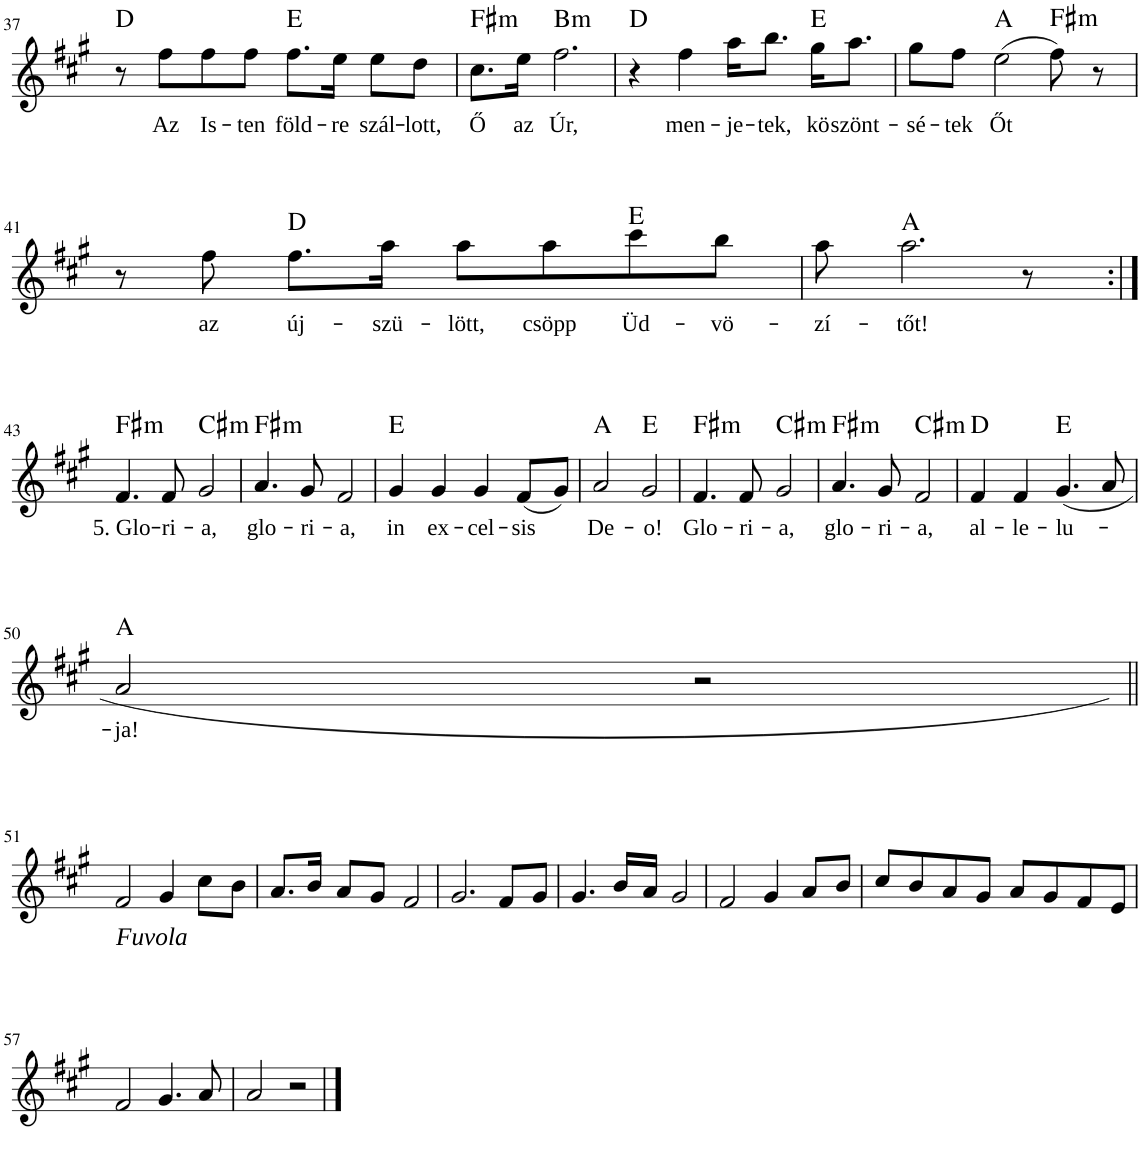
**kern	**text	**harte
*part1	*part1	*part1
*staff1	*staff1	*
*I"Piano	*	*
*I'Pno	*	*
!!LO:PB:g=z
*clefG2	*	*
*k[f#c#g#]	*	*
*M4/4	*	*
*met(c)	*	*
=37	=37	=37
8r	.	D:maj
!	!LO:LY:b	!
8ff#\L	Az	.
!	!LO:LY:b	!
8ff#\	Is-	.
!	!LO:LY:b	!
8ff#\J	-ten	.
!	!LO:LY:b	!
8.ff#\L	föld-	E:maj
!	!LO:LY:b	!
16ee\Jk	-re	.
!	!LO:LY:b	!
8ee\L	szál-	.
!	!LO:LY:b	!
8dd\J	-lott,	.
=38	=38	=38
!	!LO:LY:b	!LO:H:kt=m
8.cc#\L	Ő	F#:min
!	!LO:LY:b	!
16ee\Jk	az	.
!	!LO:LY:b	!LO:H:kt=m
2.ff#\	Úr,	B:min
=39	=39	=39
4r	.	D:maj
!	!LO:LY:b	!
4ff#\	men-	.
!	!LO:LY:b	!
16aa\KL	-je-	.
!	!LO:LY:b	!
8.bb\J	-tek,	.
!	!LO:LY:b	!
16gg#\KL	kö-	E:maj
!	!LO:LY:b	!
8.aa\J	-szönt-	.
=40	=40	=40
!	!LO:LY:b	!
8gg#\L	-sé-	.
!	!LO:LY:b	!
8ff#\J	-tek	.
!	!LO:LY:b	!
(2ee\	Őt	A:maj
!	!	!LO:H:kt=m
8ff#\)	.	F#:min
8r	.	.
!!LO:LB:g=z
=41	=41	=41
8r	.	.
!	!LO:LY:b	!
8ff#\	az	.
!	!LO:LY:b	!
8.ff#\L	új-	D:maj
!	!LO:LY:b	!
16aa\Jk	-szü-	.
!	!LO:LY:b	!
8aa\L	-lött,	.
!	!LO:LY:b	!
8aa\	csöpp	.
!	!LO:LY:b	!
8ccc#\	Üd-	E:maj
!	!LO:LY:b	!
8bb\J	-vö-	.
=42	=42	=42
!	!LO:LY:b	!
8aa\	-zí-	.
!	!LO:LY:b	!
2.aa\	-tőt!	A:maj
8r	.	.
!!LO:LB:g=z
=43:|!	=43:|!	=43:|!
!	!LO:LY:b	!LO:H:kt=m
4.f#/	5. Glo-	F#:min
!	!LO:LY:b	!
8f#/	-ri-	.
!	!LO:LY:b	!LO:H:kt=m
2g#/	-a,	C#:min
=44	=44	=44
!	!LO:LY:b	!LO:H:kt=m
4.a/	glo-	F#:min
!	!LO:LY:b	!
8g#/	-ri-	.
!	!LO:LY:b	!
2f#/	-a,	.
=45	=45	=45
!	!LO:LY:b	!
4g#/	in	E:maj
!	!LO:LY:b	!
4g#/	ex-	.
!	!LO:LY:b	!
4g#/	-cel-	.
!	!LO:LY:b	!
(8f#/L	-sis	.
8g#/J)	.	.
=46	=46	=46
!	!LO:LY:b	!
2a/	De-	A:maj
!	!LO:LY:b	!
2g#/	-o!	E:maj
=47	=47	=47
!	!LO:LY:b	!LO:H:kt=m
4.f#/	Glo-	F#:min
!	!LO:LY:b	!
8f#/	-ri-	.
!	!LO:LY:b	!LO:H:kt=m
2g#/	-a,	C#:min
=48	=48	=48
!	!LO:LY:b	!LO:H:kt=m
4.a/	glo-	F#:min
!	!LO:LY:b	!
8g#/	-ri-	.
!	!LO:LY:b	!LO:H:kt=m
2f#/	-a,	C#:min
=49	=49	=49
!	!LO:LY:b	!
4f#/	al-	D:maj
!	!LO:LY:b	!
4f#/	-le-	.
!	!LO:LY:b	!
(4.g#/	-lu-	E:maj
8a/)	.	.
!!LO:LB:g=z
=50	=50	=50
!	!LO:LY:b	!
2a/	-ja!	A:maj
2r	.	.
!!LO:LB:g=z
=51||	=51||	=51||
!LO:TX:b:i:t=Fuvola	!	!
2f#/	.	.
4g#/	.	.
8cc#\L	.	.
8b\J	.	.
=52	=52	=52
8.a/L	.	.
16b/Jk	.	.
8a/L	.	.
8g#/J	.	.
2f#/	.	.
=53	=53	=53
2.g#/	.	.
8f#/L	.	.
8g#/J	.	.
=54	=54	=54
4.g#/	.	.
16b/LL	.	.
16a/JJ	.	.
2g#/	.	.
=55	=55	=55
2f#/	.	.
4g#/	.	.
8a/L	.	.
8b/J	.	.
=56	=56	=56
8cc#/L	.	.
8b/	.	.
8a/	.	.
8g#/J	.	.
8a/L	.	.
8g#/	.	.
8f#/	.	.
8e/J	.	.
!!LO:LB:g=z
=57	=57	=57
2f#/	.	.
4.g#/	.	.
8a/	.	.
=58	=58	=58
2a/	.	.
2r	.	.
==	==	==
*-	*-	*-
